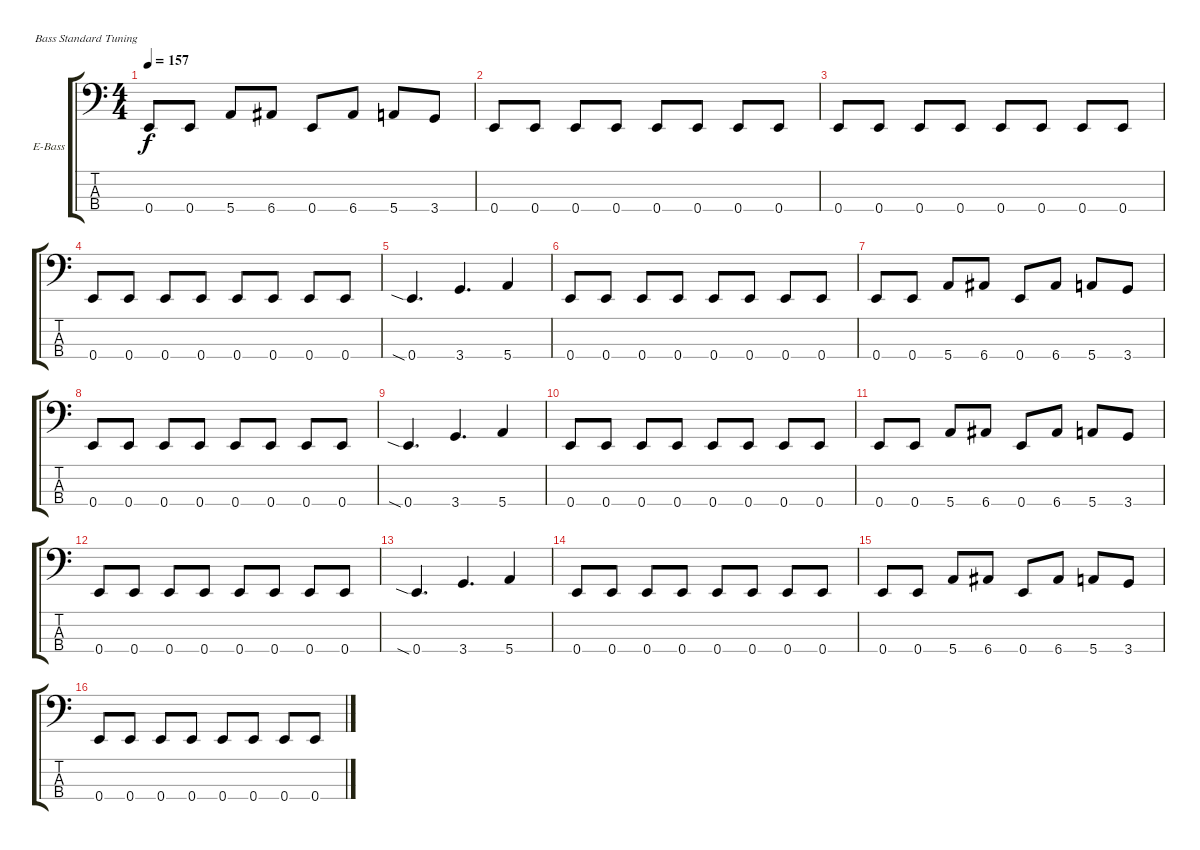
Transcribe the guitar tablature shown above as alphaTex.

\defaultSystemsLayout 4
\bracketExtendMode groupsimilarinstruments
\firstSystemTrackNameOrientation horizontal
\otherSystemsTrackNameOrientation horizontal
\track ("Electric Bass" "E-Bass") {instrument electricbassfinger}
\staff {score tabs}
\tuning (G2 D2 A1 E1)
\ts (4 4)
\tempo 157
\clef f4
\ks c
0.4.8{dy f} 0.4.8 5.4.8 6.4.8 0.4.8 6.4.8 5.4.8 3.4.8 |
0.4.8 0.4.8 0.4.8 0.4.8 0.4.8 0.4.8 0.4.8 0.4.8 |
0.4.8 0.4.8 0.4.8 0.4.8 0.4.8 0.4.8 0.4.8 0.4.8 |
0.4.8 0.4.8 0.4.8 0.4.8 0.4.8 0.4.8 0.4.8 0.4.8 |
0.4{sia}.4{d} 3.4.4{d} 5.4.4 |
0.4.8 0.4.8 0.4.8 0.4.8 0.4.8 0.4.8 0.4.8 0.4.8 |
0.4.8 0.4.8 5.4.8 6.4.8 0.4.8 6.4.8 5.4.8 3.4.8 |
0.4.8 0.4.8 0.4.8 0.4.8 0.4.8 0.4.8 0.4.8 0.4.8 |
0.4{sia}.4{d} 3.4.4{d} 5.4.4 |
0.4.8 0.4.8 0.4.8 0.4.8 0.4.8 0.4.8 0.4.8 0.4.8 |
0.4.8 0.4.8 5.4.8 6.4.8 0.4.8 6.4.8 5.4.8 3.4.8 |
0.4.8 0.4.8 0.4.8 0.4.8 0.4.8 0.4.8 0.4.8 0.4.8 |
0.4{sia}.4{d} 3.4.4{d} 5.4.4 |
0.4.8 0.4.8 0.4.8 0.4.8 0.4.8 0.4.8 0.4.8 0.4.8 |
0.4.8 0.4.8 5.4.8 6.4.8 0.4.8 6.4.8 5.4.8 3.4.8 |
0.4.8 0.4.8 0.4.8 0.4.8 0.4.8 0.4.8 0.4.8 0.4.8
